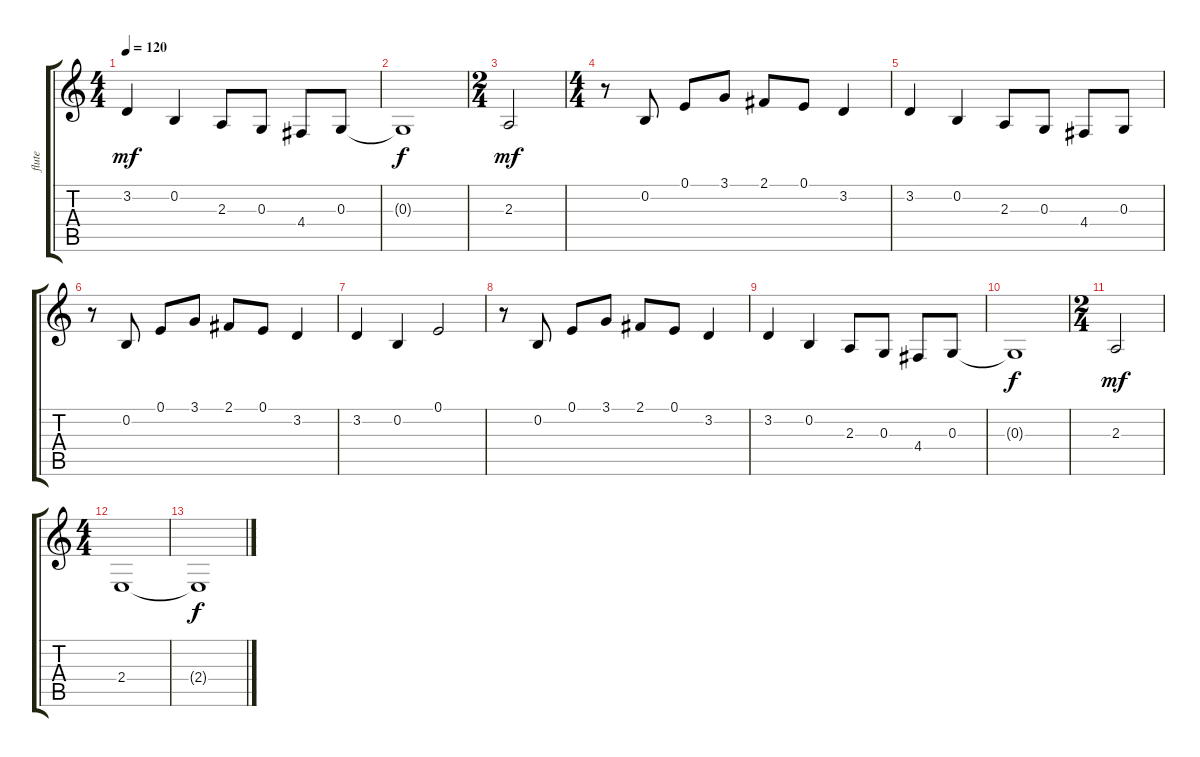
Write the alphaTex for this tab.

\track ("flute" "flute") {instrument clarinet}
\staff {score tabs}
\tuning (E4 B3 G3 D3 A2 E2) {hide}
\ts (4 4)
\tempo 120
\clef g2
\ks c
3.2.4{dy mf} 0.2.4 2.3.8 0.3.8 4.4.8 0.3.8 |
0.3{t}.1{dy f} |
\ts (2 4)
2.3.2{dy mf} |
\ts (4 4)
r.8 0.2.8 0.1.8 3.1.8 2.1.8 0.1.8 3.2.4 |
3.2.4 0.2.4 2.3.8 0.3.8 4.4.8 0.3.8 |
r.8 0.2.8 0.1.8 3.1.8 2.1.8 0.1.8 3.2.4 |
3.2.4 0.2.4 0.1.2 |
r.8 0.2.8 0.1.8 3.1.8 2.1.8 0.1.8 3.2.4 |
3.2.4 0.2.4 2.3.8 0.3.8 4.4.8 0.3.8 |
0.3{t}.1{dy f} |
\ts (2 4)
2.3.2{dy mf} |
\ts (4 4)
2.4.1 |
2.4{t}.1{dy f}
